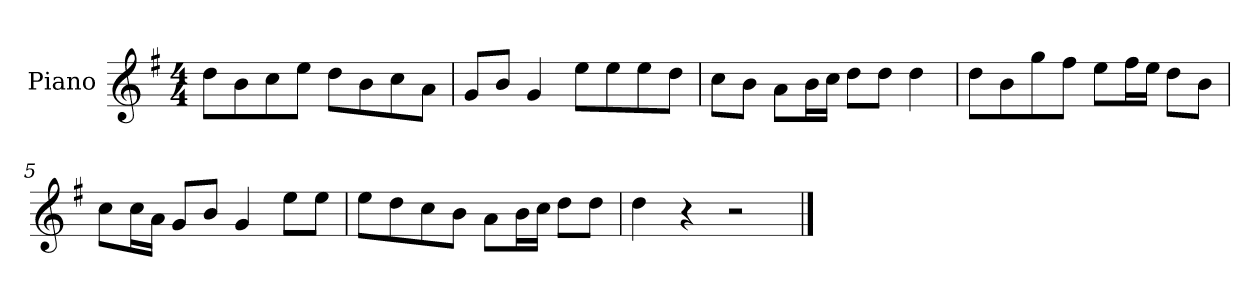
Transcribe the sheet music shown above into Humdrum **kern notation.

**kern
*part1
*staff1
*I"Piano
*I'P-no
*clefG2
*k[f#]
*M4/4
*MM90
=1
8dd\L
8b\
8cc\
8ee\J
8dd\L
8b\
8cc\
8a\J
=2
8g/L
8b/J
4g/
8ee\L
8ee\
8ee\
8dd\J
=3
8cc\L
8b\J
8a\L
16b\L
16cc\JJ
8dd\L
8dd\J
4dd\
=4
8dd\L
8b\
8gg\
8ff#\J
8ee\L
16ff#\L
16ee\JJ
8dd\L
8b\J
=5
8cc\L
16cc\L
16a\JJ
8g/L
8b/J
4g/
8ee\L
8ee\J
!!LO:LB:g=z
=6
8ee\L
8dd\
8cc\
8b\J
8a\L
16b\L
16cc\JJ
8dd\L
8dd\J
=7
4dd\
4r
2r
==
*-
